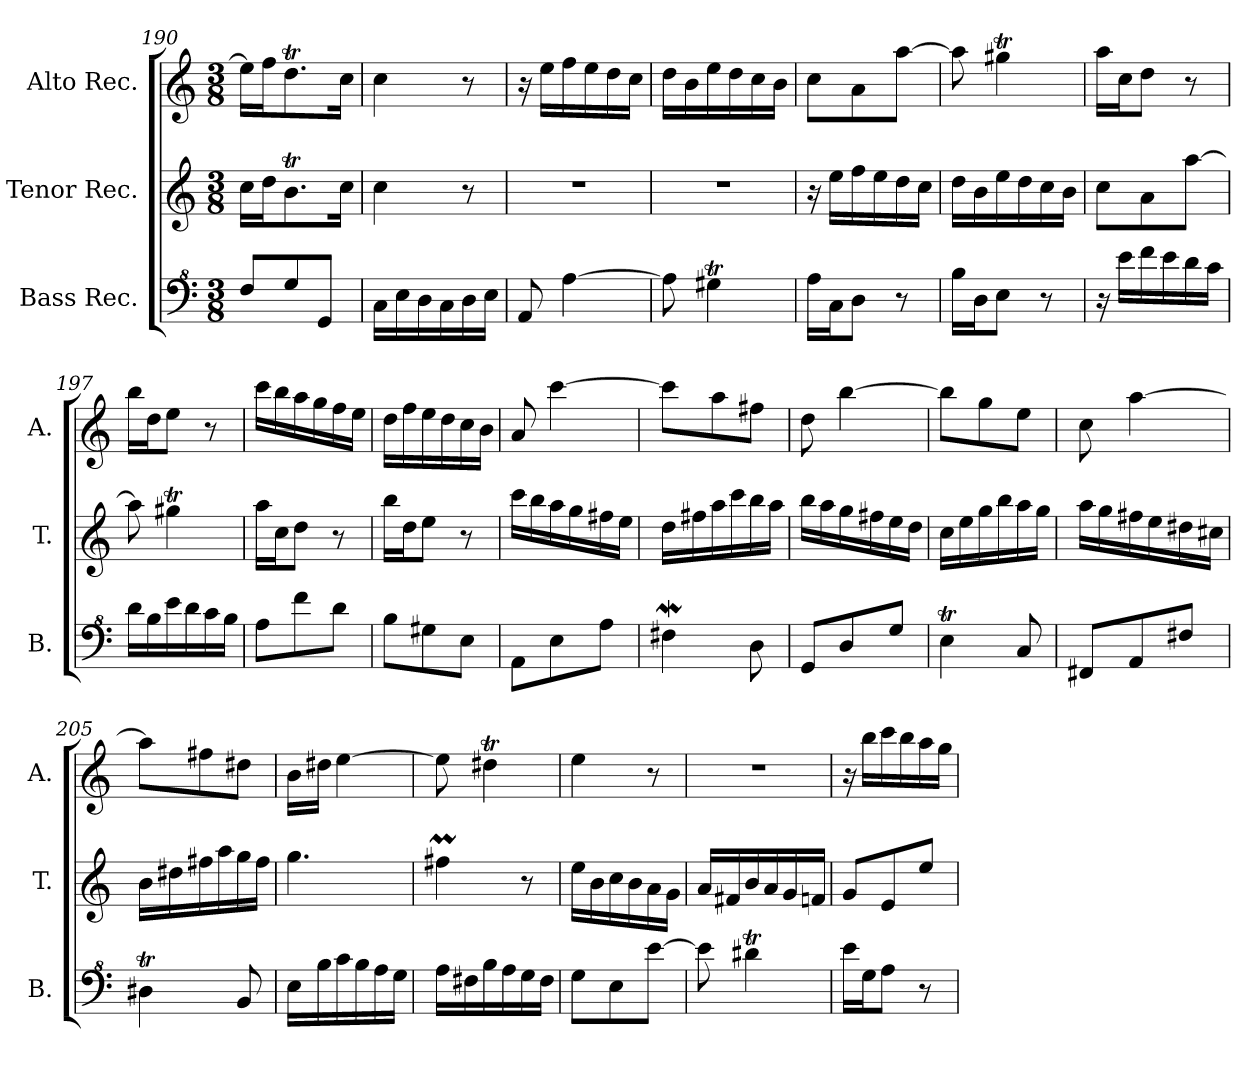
**kern	**kern	**kern
*part3	*part2	*part1
*staff3	*staff2	*staff1
*I"Bass Rec.	*I"Tenor Rec.	*I"Alto Rec.
*I'B.	*I'T.	*I'A.
*clefF^4	*clefG2	*clefG2
*k[]	*k[]	*k[]
*M3/8	*M3/8	*M3/8
=190	=190	=190
8f/L	16cc\LL	16ee\LL]
.	16dd\J	16ff\J
8g/	8.bt\	8.ddT\
8G/J	.	.
.	16cc\Jk	16cc\Jk
=191	=191	=191
16c\LL	4cc\	4cc\
16e\	.	.
16d\	.	.
16c\	.	.
16d\	8r	8r
16e\JJ	.	.
=192	=192	=192
8A/	4.r	16r
.	.	16ee\LL
[4a\	.	16ff\
.	.	16ee\
.	.	16dd\
.	.	16cc\JJ
=193	=193	=193
8a\]	4.r	16dd\LL
.	.	16b\
4g#Xt\	.	16ee\
.	.	16dd\
.	.	16cc\
.	.	16b\JJ
=194	=194	=194
16a\LL	16r	8cc\L
16c\J	16ee\LL	.
8d\J	16ff\	8a\
.	16ee\	.
8r	16dd\	[8aa\J
.	16cc\JJ	.
=195	=195	=195
16b\LL	16dd\LL	8aa\]
16d\J	16b\	.
8e\J	16ee\	4gg#Xt\
.	16dd\	.
8r	16cc\	.
.	16b\JJ	.
!!LO:LB:g=z
=196	=196	=196
16r	8cc\L	16aa\LL
16ee\LL	.	16cc\J
16ff\	8a\	8dd\J
16ee\	.	.
16dd\	[8aa\J	8r
16cc\JJ	.	.
=197	=197	=197
16dd\LL	8aa\]	16bb\LL
16b\	.	16dd\J
16ee\	4gg#Xt\	8ee\J
16dd\	.	.
16cc\	.	8r
16b\JJ	.	.
=198	=198	=198
8a\L	16aa\LL	16ccc\LL
.	16cc\J	16bb\
8ff\	8dd\J	16aa\
.	.	16gg\
8dd\J	8r	16ff\
.	.	16ee\JJ
=199	=199	=199
8b\L	16bb\LL	16dd\LL
.	16dd\J	16ff\
8g#X\	8ee\J	16ee\
.	.	16dd\
8e\J	8r	16cc\
.	.	16b\JJ
=200	=200	=200
8A\L	16ccc\LL	8a/
.	16bb\	.
8e\	16aa\	[4ccc\
.	16gg\	.
8a\J	16ff#X\	.
.	16ee\JJ	.
=201	=201	=201
4f#XW\	16dd\LL	8ccc\L]
.	16ff#X\	.
.	16aa\	8aa\
.	16ccc\	.
8d\	16bb\	8ff#X\J
.	16aa\JJ	.
=202	=202	=202
8G/L	16bb\LL	8dd\
.	16aa\	.
8d/	16gg\	[4bb\
.	16ff#X\	.
8g/J	16ee\	.
.	16dd\JJ	.
=203	=203	=203
4et\	16cc\LL	8bb\L]
.	16ee\	.
.	16gg\	8gg\
.	16bb\	.
8c/	16aa\	8ee\J
.	16gg\JJ	.
!!LO:LB:g=z
=204	=204	=204
8F#X/L	16aa\LL	8cc\
.	16gg\	.
8A/	16ff#X\	[4aa\
.	16ee\	.
8f#X/J	16dd#X\	.
.	16cc#X\JJ	.
=205	=205	=205
4d#Xt\	16b\LL	8aa\L]
.	16dd#X\	.
.	16ff#X\	8ff#X\
.	16aa\	.
8B/	16gg\	8dd#X\J
.	16ff#\JJ	.
=206	=206	=206
16e\LL	4.gg\	16b\LL
16b\	.	16dd#X\JJ
16cc\	.	[4ee\
16b\	.	.
16a\	.	.
16g\JJ	.	.
=207	=207	=207
16a\LL	4ff#Xm\	8ee\]
16f#X\	.	.
16b\	.	4dd#Xt\
16a\	.	.
16g\	8r	.
16f#\JJ	.	.
=208	=208	=208
8g\L	16ee\LL	4ee\
.	16b\	.
8e\	16cc\	.
.	16b\	.
[8ee\J	16a\	8r
.	16g\JJ	.
=209	=209	=209
8ee\]	16a/LL	4.r
.	16f#X/	.
4dd#Xt\	16b/	.
.	16a/	.
.	16g/	.
.	16fn/JJ	.
=210	=210	=210
16ee\LL	8g/L	16r
16g\J	.	16bb\LL
8a\J	8e/	16ccc\
.	.	16bb\
8r	8ee/J	16aa\
.	.	16gg\JJ
=	=	=
*-	*-	*-
